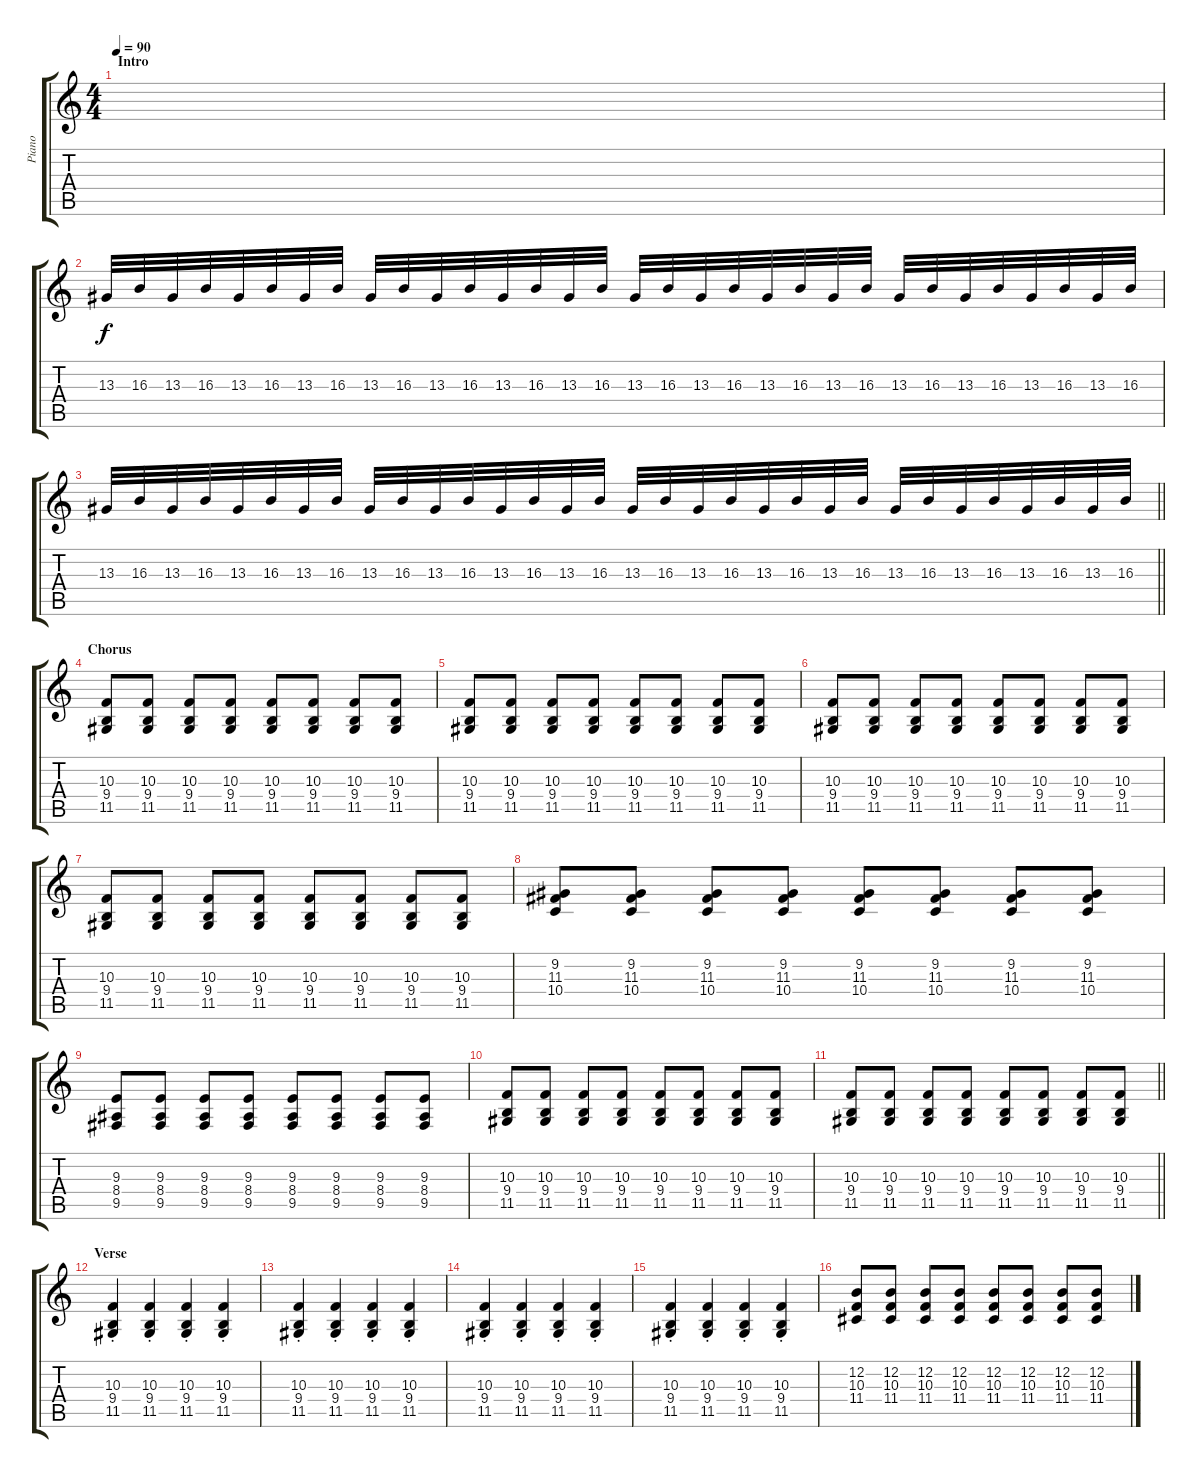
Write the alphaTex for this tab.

\track ("Piano" "Piano") {instrument acousticgrandpiano}
\staff {score tabs}
\tuning (E4 B3 G3 D3 A2 E2) {hide}
\ts (4 4)
\section ("" "Intro")
\tempo 90
\clef g2
\ks c
|
13.3.32 16.3.32 13.3.32 16.3.32 13.3.32 16.3.32 13.3.32 16.3.32 13.3.32 16.3.32 13.3.32 16.3.32 13.3.32 16.3.32 13.3.32 16.3.32 13.3.32 16.3.32 13.3.32 16.3.32 13.3.32 16.3.32 13.3.32 16.3.32 13.3.32 16.3.32 13.3.32 16.3.32 13.3.32 16.3.32 13.3.32 16.3.32 |
\barLineRight lightlight
13.3.32 16.3.32 13.3.32 16.3.32 13.3.32 16.3.32 13.3.32 16.3.32 13.3.32 16.3.32 13.3.32 16.3.32 13.3.32 16.3.32 13.3.32 16.3.32 13.3.32 16.3.32 13.3.32 16.3.32 13.3.32 16.3.32 13.3.32 16.3.32 13.3.32 16.3.32 13.3.32 16.3.32 13.3.32 16.3.32 13.3.32 16.3.32 |
\section ("" "Chorus")
(10.3 9.4 11.5).8 (10.3 9.4 11.5).8 (10.3 9.4 11.5).8 (10.3 9.4 11.5).8 (10.3 9.4 11.5).8 (10.3 9.4 11.5).8 (10.3 9.4 11.5).8 (10.3 9.4 11.5).8 |
(10.3 9.4 11.5).8 (10.3 9.4 11.5).8 (10.3 9.4 11.5).8 (10.3 9.4 11.5).8 (10.3 9.4 11.5).8 (10.3 9.4 11.5).8 (10.3 9.4 11.5).8 (10.3 9.4 11.5).8 |
(10.3 9.4 11.5).8 (10.3 9.4 11.5).8 (10.3 9.4 11.5).8 (10.3 9.4 11.5).8 (10.3 9.4 11.5).8 (10.3 9.4 11.5).8 (10.3 9.4 11.5).8 (10.3 9.4 11.5).8 |
(10.3 9.4 11.5).8 (10.3 9.4 11.5).8 (10.3 9.4 11.5).8 (10.3 9.4 11.5).8 (10.3 9.4 11.5).8 (10.3 9.4 11.5).8 (10.3 9.4 11.5).8 (10.3 9.4 11.5).8 |
(9.2 11.3 10.4).8 (9.2 11.3 10.4).8 (9.2 11.3 10.4).8 (9.2 11.3 10.4).8 (9.2 11.3 10.4).8 (9.2 11.3 10.4).8 (9.2 11.3 10.4).8 (9.2 11.3 10.4).8 |
(9.3 8.4 9.5).8 (9.3 8.4 9.5).8 (9.3 8.4 9.5).8 (9.3 8.4 9.5).8 (9.3 8.4 9.5).8 (9.3 8.4 9.5).8 (9.3 8.4 9.5).8 (9.3 8.4 9.5).8 |
(10.3 9.4 11.5).8 (10.3 9.4 11.5).8 (10.3 9.4 11.5).8 (10.3 9.4 11.5).8 (10.3 9.4 11.5).8 (10.3 9.4 11.5).8 (10.3 9.4 11.5).8 (10.3 9.4 11.5).8 |
\barLineRight lightlight
(10.3 9.4 11.5).8 (10.3 9.4 11.5).8 (10.3 9.4 11.5).8 (10.3 9.4 11.5).8 (10.3 9.4 11.5).8 (10.3 9.4 11.5).8 (10.3 9.4 11.5).8 (10.3 9.4 11.5).8 |
\section ("" "Verse")
(10.3{st} 9.4{st} 11.5{st}).4 (10.3{st} 9.4{st} 11.5{st}).4 (10.3{st} 9.4{st} 11.5{st}).4 (10.3{st} 9.4{st} 11.5{st}).4 |
(10.3{st} 9.4{st} 11.5{st}).4 (10.3{st} 9.4{st} 11.5{st}).4 (10.3{st} 9.4{st} 11.5{st}).4 (10.3{st} 9.4{st} 11.5{st}).4 |
(10.3{st} 9.4{st} 11.5{st}).4 (10.3{st} 9.4{st} 11.5{st}).4 (10.3{st} 9.4{st} 11.5{st}).4 (10.3{st} 9.4{st} 11.5{st}).4 |
(10.3{st} 9.4{st} 11.5{st}).4 (10.3{st} 9.4{st} 11.5{st}).4 (10.3{st} 9.4{st} 11.5{st}).4 (10.3{st} 9.4{st} 11.5{st}).4 |
(12.2 10.3 11.4).8 (12.2 10.3 11.4).8 (12.2 10.3 11.4).8 (12.2 10.3 11.4).8 (12.2 10.3 11.4).8 (12.2 10.3 11.4).8 (12.2 10.3 11.4).8 (12.2 10.3 11.4).8
